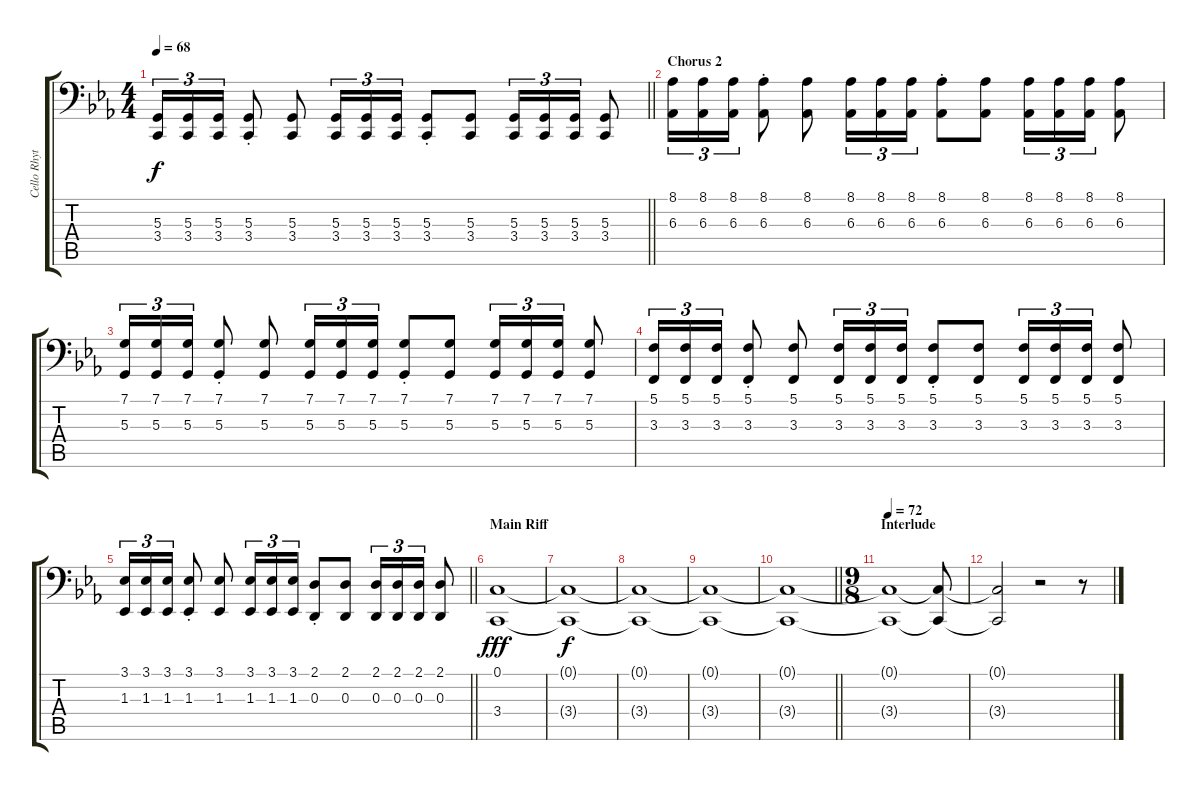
\track ("Cello Rhythm 1" "Cello Rhyt") {instrument cello}
\staff {score tabs}
\tuning (C3 G2 D2 A1 E1 B0) {hide}
\ts (4 4)
\tempo 68
\clef f4
\barLineRight lightlight
\ks eb
(5.3 3.4).16{tu (3 2) dy f} (5.3 3.4).16{tu (3 2)} (5.3 3.4).16{tu (3 2)} (5.3{st} 3.4{st}).8 (5.3 3.4).8 (5.3 3.4).16{tu (3 2)} (5.3 3.4).16{tu (3 2)} (5.3 3.4).16{tu (3 2)} (5.3{st} 3.4{st}).8 (5.3 3.4).8 (5.3 3.4).16{tu (3 2)} (5.3 3.4).16{tu (3 2)} (5.3 3.4).16{tu (3 2)} (5.3 3.4).8 |
\section ("" "Chorus 2")
(8.1 6.3).16{tu (3 2)} (8.1 6.3).16{tu (3 2)} (8.1 6.3).16{tu (3 2)} (8.1{st} 6.3{st}).8 (8.1 6.3).8 (8.1 6.3).16{tu (3 2)} (8.1 6.3).16{tu (3 2)} (8.1 6.3).16{tu (3 2)} (8.1{st} 6.3{st}).8 (8.1 6.3).8 (8.1 6.3).16{tu (3 2)} (8.1 6.3).16{tu (3 2)} (8.1 6.3).16{tu (3 2)} (8.1 6.3).8 |
(7.1 5.3).16{tu (3 2)} (7.1 5.3).16{tu (3 2)} (7.1 5.3).16{tu (3 2)} (7.1{st} 5.3{st}).8 (7.1 5.3).8 (7.1 5.3).16{tu (3 2)} (7.1 5.3).16{tu (3 2)} (7.1 5.3).16{tu (3 2)} (7.1{st} 5.3{st}).8 (7.1 5.3).8 (7.1 5.3).16{tu (3 2)} (7.1 5.3).16{tu (3 2)} (7.1 5.3).16{tu (3 2)} (7.1 5.3).8 |
(5.1 3.3).16{tu (3 2)} (5.1 3.3).16{tu (3 2)} (5.1 3.3).16{tu (3 2)} (5.1{st} 3.3{st}).8 (5.1 3.3).8 (5.1 3.3).16{tu (3 2)} (5.1 3.3).16{tu (3 2)} (5.1 3.3).16{tu (3 2)} (5.1{st} 3.3{st}).8 (5.1 3.3).8 (5.1 3.3).16{tu (3 2)} (5.1 3.3).16{tu (3 2)} (5.1 3.3).16{tu (3 2)} (5.1 3.3).8 |
\barLineRight lightlight
(3.1 1.3).16{tu (3 2)} (3.1 1.3).16{tu (3 2)} (3.1 1.3).16{tu (3 2)} (3.1{st} 1.3{st}).8 (3.1 1.3).8 (3.1 1.3).16{tu (3 2)} (3.1 1.3).16{tu (3 2)} (3.1 1.3).16{tu (3 2)} (2.1{st} 0.3{st}).8 (2.1 0.3).8 (2.1 0.3).16{tu (3 2)} (2.1 0.3).16{tu (3 2)} (2.1 0.3).16{tu (3 2)} (2.1 0.3).8 |
\section ("" "Main Riff")
(0.1 3.4).1{dy fff} |
(0.1{t} 3.4{t}).1{dy f} |
(0.1{t} 3.4{t}).1 |
(0.1{t} 3.4{t}).1 |
\barLineRight lightlight
(0.1{t} 3.4{t}).1 |
\ts (9 8)
\section ("" "Interlude")
\tempo 72
(0.1{t} 3.4{t}).1{volume 0} (0.1{t} 3.4{t}).8 |
(0.1{t} 3.4{t}).2 r.2 r.8
